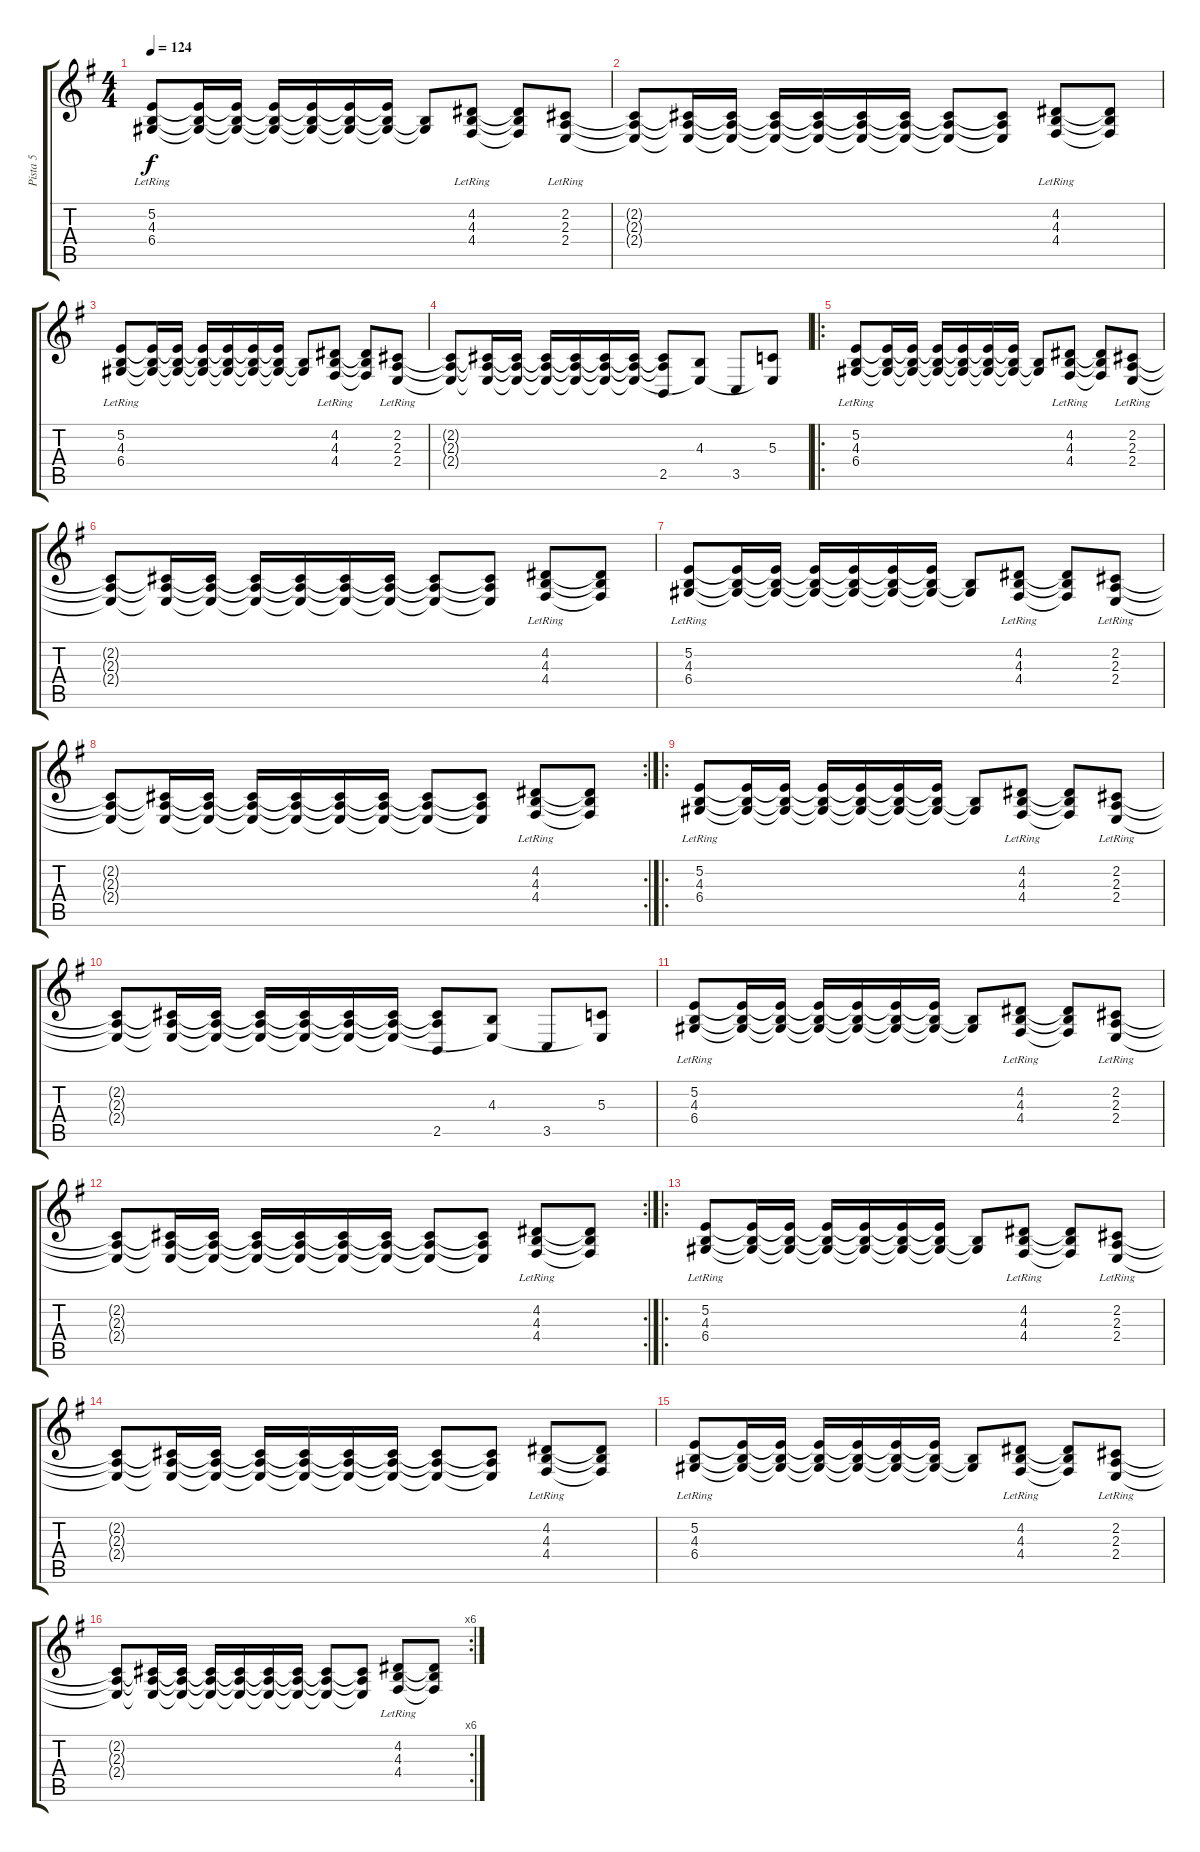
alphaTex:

\track ("Pista 5" "Pista 5") {instrument acousticgrandpiano}
\staff {score tabs}
\tuning (E4 B3 G3 D3 A2 E2) {hide}
\ts (4 4)
\tempo 124
\clef g2
\ks g
(5.2{lr} 4.3{lr} 6.4{lr}).8{dy f} (5.2{t} 4.3{t} 6.4{t}).16 (5.2{t} 4.3{t} 6.4{t}).16 (5.2{t} 4.3{t} 6.4{t}).16 (5.2{t} 4.3{t} 6.4{t}).16 (5.2{t} 4.3{t} 6.4{t}).16 (5.2{t} 4.3{t} 6.4{t}).16 (4.3{t} 6.4{t}).8 (4.2{lr} 4.3{lr} 4.4{lr}).8 (4.2{t} 4.3{t} 4.4{t}).8 (2.2{lr} 2.3{lr} 2.4{lr}).8 |
(2.2{t} 2.3{t} 2.4{t}).8 (2.2{t} 2.3{t} 2.4{t}).16 (2.2{t} 2.3{t} 2.4{t}).16 (2.2{t} 2.3{t} 2.4{t}).16 (2.2{t} 2.3{t} 2.4{t}).16 (2.2{t} 2.3{t} 2.4{t}).16 (2.2{t} 2.3{t} 2.4{t}).16 (2.2{t} 2.3{t} 2.4{t}).8 (2.2{t} 2.3{t} 2.4{t}).8 (4.2{lr} 4.3{lr} 4.4{lr}).8 (4.2{t} 4.3{t} 4.4{t}).8 |
(5.2{lr} 4.3{lr} 6.4{lr}).8 (5.2{t} 4.3{t} 6.4{t}).16 (5.2{t} 4.3{t} 6.4{t}).16 (5.2{t} 4.3{t} 6.4{t}).16 (5.2{t} 4.3{t} 6.4{t}).16 (5.2{t} 4.3{t} 6.4{t}).16 (5.2{t} 4.3{t} 6.4{t}).16 (4.3{t} 6.4{t}).8 (4.2{lr} 4.3{lr} 4.4{lr}).8 (4.2{t} 4.3{t} 4.4{t}).8 (2.2{lr} 2.3{lr} 2.4{lr}).8 |
(2.2{t} 2.3{t} 2.4{t}).8 (2.2{t} 2.3{t} 2.4{t}).16 (2.2{t} 2.3{t} 2.4{t}).16 (2.2{t} 2.3{t} 2.4{t}).16 (2.2{t} 2.3{t} 2.4{t}).16 (2.2{t} 2.3{t} 2.4{t}).16 (2.2{t} 2.3{t} 2.4{t}).16 (2.2{t} 2.3{t} 2.5).8 (4.3 2.4{t}).8 3.5.8 (5.3 2.4{t}).8 |
\ro
(5.2{lr} 4.3{lr} 6.4{lr}).8 (5.2{t} 4.3{t} 6.4{t}).16 (5.2{t} 4.3{t} 6.4{t}).16 (5.2{t} 4.3{t} 6.4{t}).16 (5.2{t} 4.3{t} 6.4{t}).16 (5.2{t} 4.3{t} 6.4{t}).16 (5.2{t} 4.3{t} 6.4{t}).16 (4.3{t} 6.4{t}).8 (4.2{lr} 4.3{lr} 4.4{lr}).8 (4.2{t} 4.3{t} 4.4{t}).8 (2.2{lr} 2.3{lr} 2.4{lr}).8 |
(2.2{t} 2.3{t} 2.4{t}).8 (2.2{t} 2.3{t} 2.4{t}).16 (2.2{t} 2.3{t} 2.4{t}).16 (2.2{t} 2.3{t} 2.4{t}).16 (2.2{t} 2.3{t} 2.4{t}).16 (2.2{t} 2.3{t} 2.4{t}).16 (2.2{t} 2.3{t} 2.4{t}).16 (2.2{t} 2.3{t} 2.4{t}).8 (2.2{t} 2.3{t} 2.4{t}).8 (4.2{lr} 4.3{lr} 4.4{lr}).8 (4.2{t} 4.3{t} 4.4{t}).8 |
(5.2{lr} 4.3{lr} 6.4{lr}).8 (5.2{t} 4.3{t} 6.4{t}).16 (5.2{t} 4.3{t} 6.4{t}).16 (5.2{t} 4.3{t} 6.4{t}).16 (5.2{t} 4.3{t} 6.4{t}).16 (5.2{t} 4.3{t} 6.4{t}).16 (5.2{t} 4.3{t} 6.4{t}).16 (4.3{t} 6.4{t}).8 (4.2{lr} 4.3{lr} 4.4{lr}).8 (4.2{t} 4.3{t} 4.4{t}).8 (2.2{lr} 2.3{lr} 2.4{lr}).8 |
\rc 2
(2.2{t} 2.3{t} 2.4{t}).8 (2.2{t} 2.3{t} 2.4{t}).16 (2.2{t} 2.3{t} 2.4{t}).16 (2.2{t} 2.3{t} 2.4{t}).16 (2.2{t} 2.3{t} 2.4{t}).16 (2.2{t} 2.3{t} 2.4{t}).16 (2.2{t} 2.3{t} 2.4{t}).16 (2.2{t} 2.3{t} 2.4{t}).8 (2.2{t} 2.3{t} 2.4{t}).8 (4.2{lr} 4.3{lr} 4.4{lr}).8 (4.2{t} 4.3{t} 4.4{t}).8 |
\ro
(5.2{lr} 4.3{lr} 6.4{lr}).8 (5.2{t} 4.3{t} 6.4{t}).16 (5.2{t} 4.3{t} 6.4{t}).16 (5.2{t} 4.3{t} 6.4{t}).16 (5.2{t} 4.3{t} 6.4{t}).16 (5.2{t} 4.3{t} 6.4{t}).16 (5.2{t} 4.3{t} 6.4{t}).16 (4.3{t} 6.4{t}).8 (4.2{lr} 4.3{lr} 4.4{lr}).8 (4.2{t} 4.3{t} 4.4{t}).8 (2.2{lr} 2.3{lr} 2.4{lr}).8 |
(2.2{t} 2.3{t} 2.4{t}).8 (2.2{t} 2.3{t} 2.4{t}).16 (2.2{t} 2.3{t} 2.4{t}).16 (2.2{t} 2.3{t} 2.4{t}).16 (2.2{t} 2.3{t} 2.4{t}).16 (2.2{t} 2.3{t} 2.4{t}).16 (2.2{t} 2.3{t} 2.4{t}).16 (2.2{t} 2.3{t} 2.5).8 (4.3 2.4{t}).8 3.5.8 (5.3 2.4{t}).8 |
(5.2{lr} 4.3{lr} 6.4{lr}).8 (5.2{t} 4.3{t} 6.4{t}).16 (5.2{t} 4.3{t} 6.4{t}).16 (5.2{t} 4.3{t} 6.4{t}).16 (5.2{t} 4.3{t} 6.4{t}).16 (5.2{t} 4.3{t} 6.4{t}).16 (5.2{t} 4.3{t} 6.4{t}).16 (4.3{t} 6.4{t}).8 (4.2{lr} 4.3{lr} 4.4{lr}).8 (4.2{t} 4.3{t} 4.4{t}).8 (2.2{lr} 2.3{lr} 2.4{lr}).8 |
\rc 2
(2.2{t} 2.3{t} 2.4{t}).8 (2.2{t} 2.3{t} 2.4{t}).16 (2.2{t} 2.3{t} 2.4{t}).16 (2.2{t} 2.3{t} 2.4{t}).16 (2.2{t} 2.3{t} 2.4{t}).16 (2.2{t} 2.3{t} 2.4{t}).16 (2.2{t} 2.3{t} 2.4{t}).16 (2.2{t} 2.3{t} 2.4{t}).8 (2.2{t} 2.3{t} 2.4{t}).8 (4.2{lr} 4.3{lr} 4.4{lr}).8 (4.2{t} 4.3{t} 4.4{t}).8 |
\ro
(5.2{lr} 4.3{lr} 6.4{lr}).8 (5.2{t} 4.3{t} 6.4{t}).16 (5.2{t} 4.3{t} 6.4{t}).16 (5.2{t} 4.3{t} 6.4{t}).16 (5.2{t} 4.3{t} 6.4{t}).16 (5.2{t} 4.3{t} 6.4{t}).16 (5.2{t} 4.3{t} 6.4{t}).16 (4.3{t} 6.4{t}).8 (4.2{lr} 4.3{lr} 4.4{lr}).8 (4.2{t} 4.3{t} 4.4{t}).8 (2.2{lr} 2.3{lr} 2.4{lr}).8 |
(2.2{t} 2.3{t} 2.4{t}).8 (2.2{t} 2.3{t} 2.4{t}).16 (2.2{t} 2.3{t} 2.4{t}).16 (2.2{t} 2.3{t} 2.4{t}).16 (2.2{t} 2.3{t} 2.4{t}).16 (2.2{t} 2.3{t} 2.4{t}).16 (2.2{t} 2.3{t} 2.4{t}).16 (2.2{t} 2.3{t} 2.4{t}).8 (2.2{t} 2.3{t} 2.4{t}).8 (4.2{lr} 4.3{lr} 4.4{lr}).8 (4.2{t} 4.3{t} 4.4{t}).8 |
(5.2{lr} 4.3{lr} 6.4{lr}).8 (5.2{t} 4.3{t} 6.4{t}).16 (5.2{t} 4.3{t} 6.4{t}).16 (5.2{t} 4.3{t} 6.4{t}).16 (5.2{t} 4.3{t} 6.4{t}).16 (5.2{t} 4.3{t} 6.4{t}).16 (5.2{t} 4.3{t} 6.4{t}).16 (4.3{t} 6.4{t}).8 (4.2{lr} 4.3{lr} 4.4{lr}).8 (4.2{t} 4.3{t} 4.4{t}).8 (2.2{lr} 2.3{lr} 2.4{lr}).8 |
\rc 6
(2.2{t} 2.3{t} 2.4{t}).8 (2.2{t} 2.3{t} 2.4{t}).16 (2.2{t} 2.3{t} 2.4{t}).16 (2.2{t} 2.3{t} 2.4{t}).16 (2.2{t} 2.3{t} 2.4{t}).16 (2.2{t} 2.3{t} 2.4{t}).16 (2.2{t} 2.3{t} 2.4{t}).16 (2.2{t} 2.3{t} 2.4{t}).8 (2.2{t} 2.3{t} 2.4{t}).8 (4.2{lr} 4.3{lr} 4.4{lr}).8 (4.2{t} 4.3{t} 4.4{t}).8
